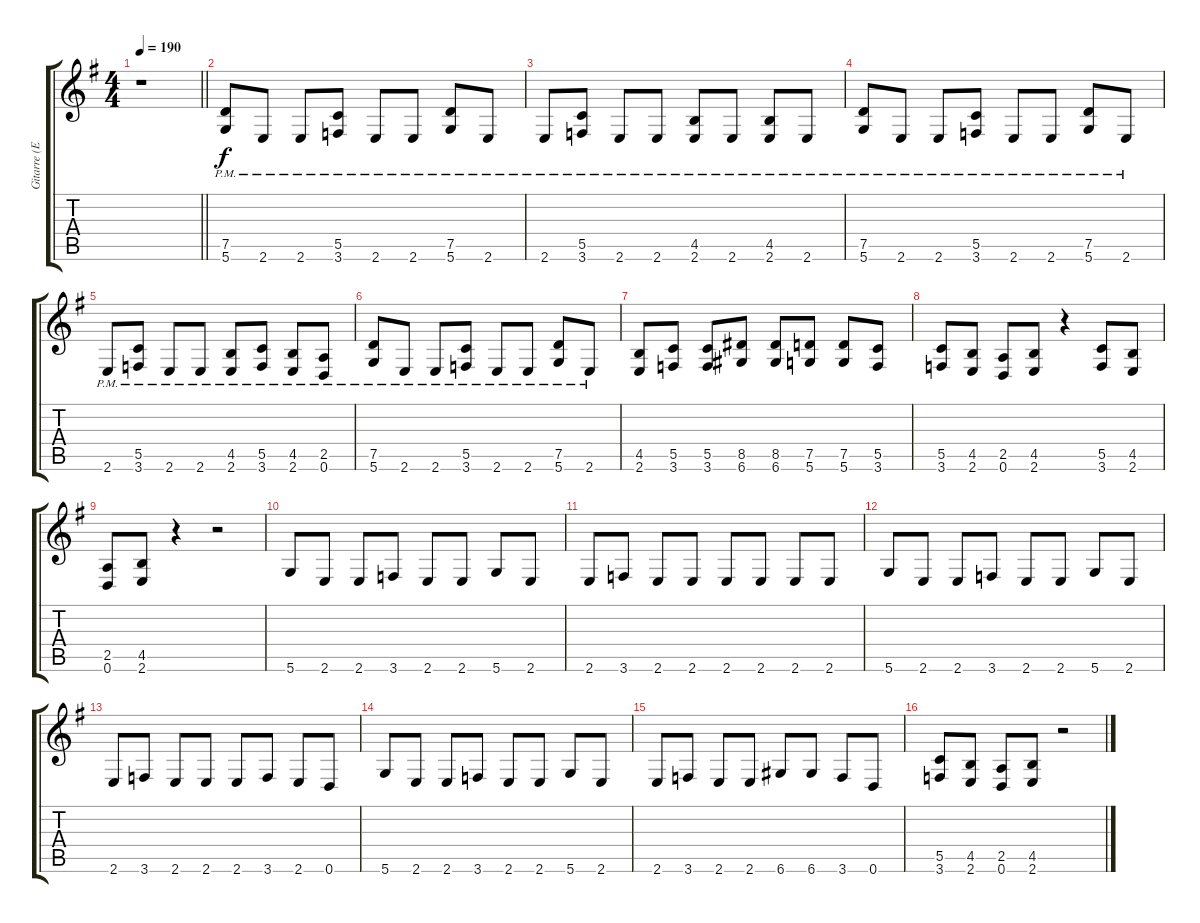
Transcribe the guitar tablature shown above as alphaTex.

\track ("Gitarre (Emppu)" "Gitarre (E") {instrument distortionguitar}
\staff {score tabs}
\tuning (D4 A3 F3 C3 G2 D2) {hide}
\ts (4 4)
\tempo 190
\clef g2
\barLineRight lightlight
\ks g
r.1{dy f instrument distortionguitar} |
(7.5{pm} 5.6{pm}).8 2.6{pm}.8 2.6{pm}.8 (5.5{pm} 3.6{pm}).8 2.6{pm}.8 2.6{pm}.8 (7.5{pm} 5.6{pm}).8 2.6{pm}.8 |
2.6{pm}.8 (5.5{pm} 3.6{pm}).8 2.6{pm}.8 2.6{pm}.8 (4.5{pm} 2.6{pm}).8 2.6{pm}.8 (4.5{pm} 2.6{pm}).8 2.6{pm}.8 |
(7.5{pm} 5.6{pm}).8 2.6{pm}.8 2.6{pm}.8 (5.5{pm} 3.6{pm}).8 2.6{pm}.8 2.6{pm}.8 (7.5{pm} 5.6{pm}).8 2.6{pm}.8 |
2.6{pm}.8 (5.5{pm} 3.6{pm}).8 2.6{pm}.8 2.6{pm}.8 (4.5{pm} 2.6{pm}).8 (5.5{pm} 3.6{pm}).8 (4.5{pm} 2.6{pm}).8 (2.5{pm} 0.6{pm}).8 |
(7.5{pm} 5.6{pm}).8 2.6{pm}.8 2.6{pm}.8 (5.5{pm} 3.6{pm}).8 2.6{pm}.8 2.6{pm}.8 (7.5{pm} 5.6{pm}).8 2.6{pm}.8 |
(4.5 2.6).8 (5.5 3.6).8 (5.5 3.6).8 (8.5 6.6).8 (8.5 6.6).8 (7.5 5.6).8 (7.5 5.6).8 (5.5 3.6).8 |
(5.5 3.6).8 (4.5 2.6).8 (2.5 0.6).8 (4.5 2.6).8 r.4 (5.5 3.6).8 (4.5 2.6).8 |
(2.5 0.6).8 (4.5 2.6).8 r.4 r.2 |
5.6.8 2.6.8 2.6.8 3.6.8 2.6.8 2.6.8 5.6.8 2.6.8 |
2.6.8 3.6.8 2.6.8 2.6.8 2.6.8 2.6.8 2.6.8 2.6.8 |
5.6.8 2.6.8 2.6.8 3.6.8 2.6.8 2.6.8 5.6.8 2.6.8 |
2.6.8 3.6.8 2.6.8 2.6.8 2.6.8 3.6.8 2.6.8 0.6.8 |
5.6.8 2.6.8 2.6.8 3.6.8 2.6.8 2.6.8 5.6.8 2.6.8 |
2.6.8 3.6.8 2.6.8 2.6.8 6.6.8 6.6.8 3.6.8 0.6.8 |
(5.5 3.6).8 (4.5 2.6).8 (2.5 0.6).8 (4.5 2.6).8 r.2
